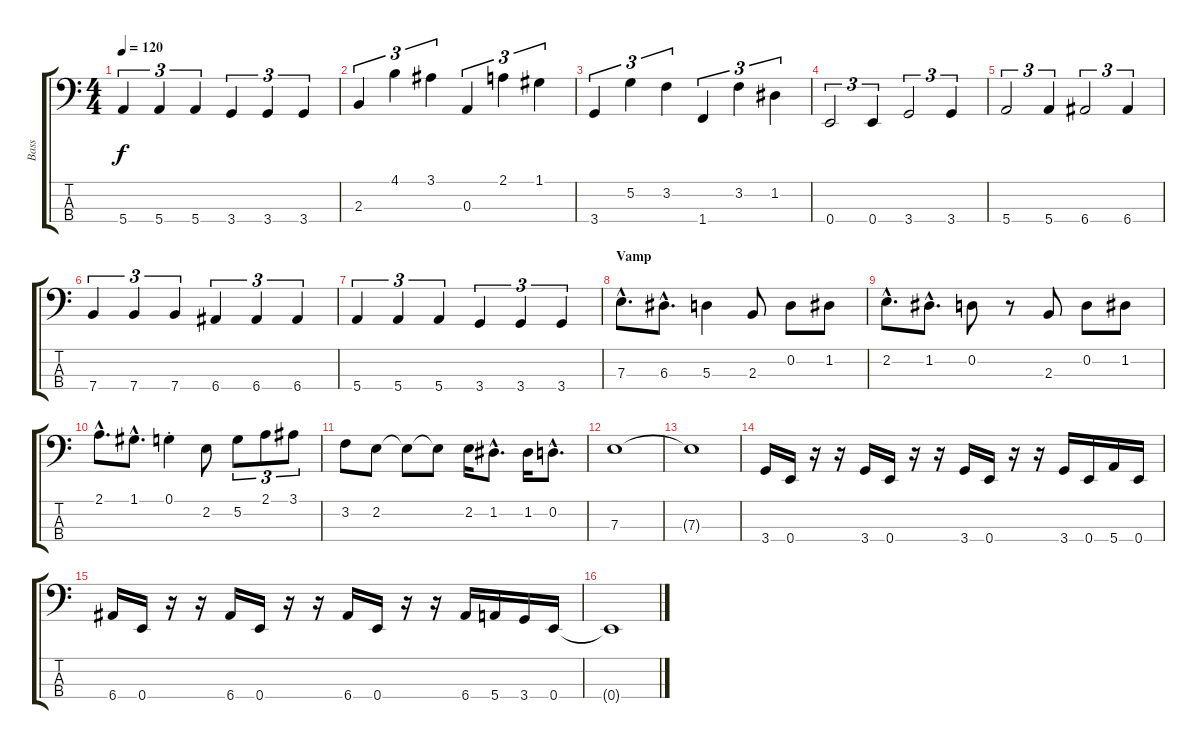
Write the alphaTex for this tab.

\track ("Bass" "Bass") {instrument slapbass1}
\staff {score tabs}
\tuning (G2 D2 A1 E1) {hide}
\ts (4 4)
\tempo 120
\clef f4
\ks c
5.4.4{tu (3 2) dy f} 5.4.4{tu (3 2)} 5.4.4{tu (3 2)} 3.4.4{tu (3 2)} 3.4.4{tu (3 2)} 3.4.4{tu (3 2)} |
2.3.4{tu (3 2)} 4.1.4{tu (3 2)} 3.1.4{tu (3 2)} 0.3.4{tu (3 2)} 2.1.4{tu (3 2)} 1.1.4{tu (3 2)} |
3.4.4{tu (3 2)} 5.2.4{tu (3 2)} 3.2.4{tu (3 2)} 1.4.4{tu (3 2)} 3.2.4{tu (3 2)} 1.2.4{tu (3 2)} |
0.4.2{tu (3 2) instrument acousticbass} 0.4.4{tu (3 2)} 3.4.2{tu (3 2)} 3.4.4{tu (3 2)} |
5.4.2{tu (3 2)} 5.4.4{tu (3 2)} 6.4.2{tu (3 2)} 6.4.4{tu (3 2)} |
7.4.4{tu (3 2)} 7.4.4{tu (3 2)} 7.4.4{tu (3 2)} 6.4.4{tu (3 2)} 6.4.4{tu (3 2)} 6.4.4{tu (3 2)} |
5.4.4{tu (3 2)} 5.4.4{tu (3 2)} 5.4.4{tu (3 2)} 3.4.4{tu (3 2)} 3.4.4{tu (3 2)} 3.4.4{tu (3 2)} |
\section ("" "Vamp")
7.3{hac}.8{d} 6.3{hac}.8{d} 5.3.4 2.3.8 0.2.8 1.2.8 |
2.2{hac}.8{d} 1.2{hac}.8{d} 0.2.8 r.8 2.3.8 0.2.8 1.2.8 |
2.1{hac}.8{d} 1.1{hac}.8{d} 0.1{st}.4 2.2.8 5.2.8{tu (3 2)} 2.1.8{tu (3 2)} 3.1.8{tu (3 2)} |
3.2.8 2.2.8 2.2{t}.8 2.2{t}.8 2.2.16 1.2{hac}.8{d} 1.2.16 0.2{hac}.8{d} |
7.3.1 |
7.3{t}.1 |
3.4.16 0.4.16 r.16 r.16 3.4.16 0.4.16 r.16 r.16 3.4.16 0.4.16 r.16 r.16 3.4.16 0.4.16 5.4.16 0.4.16 |
6.4.16 0.4.16 r.16 r.16 6.4.16 0.4.16 r.16 r.16 6.4.16 0.4.16 r.16 r.16 6.4.16 5.4.16 3.4.16 0.4.16 |
0.4{t}.1
